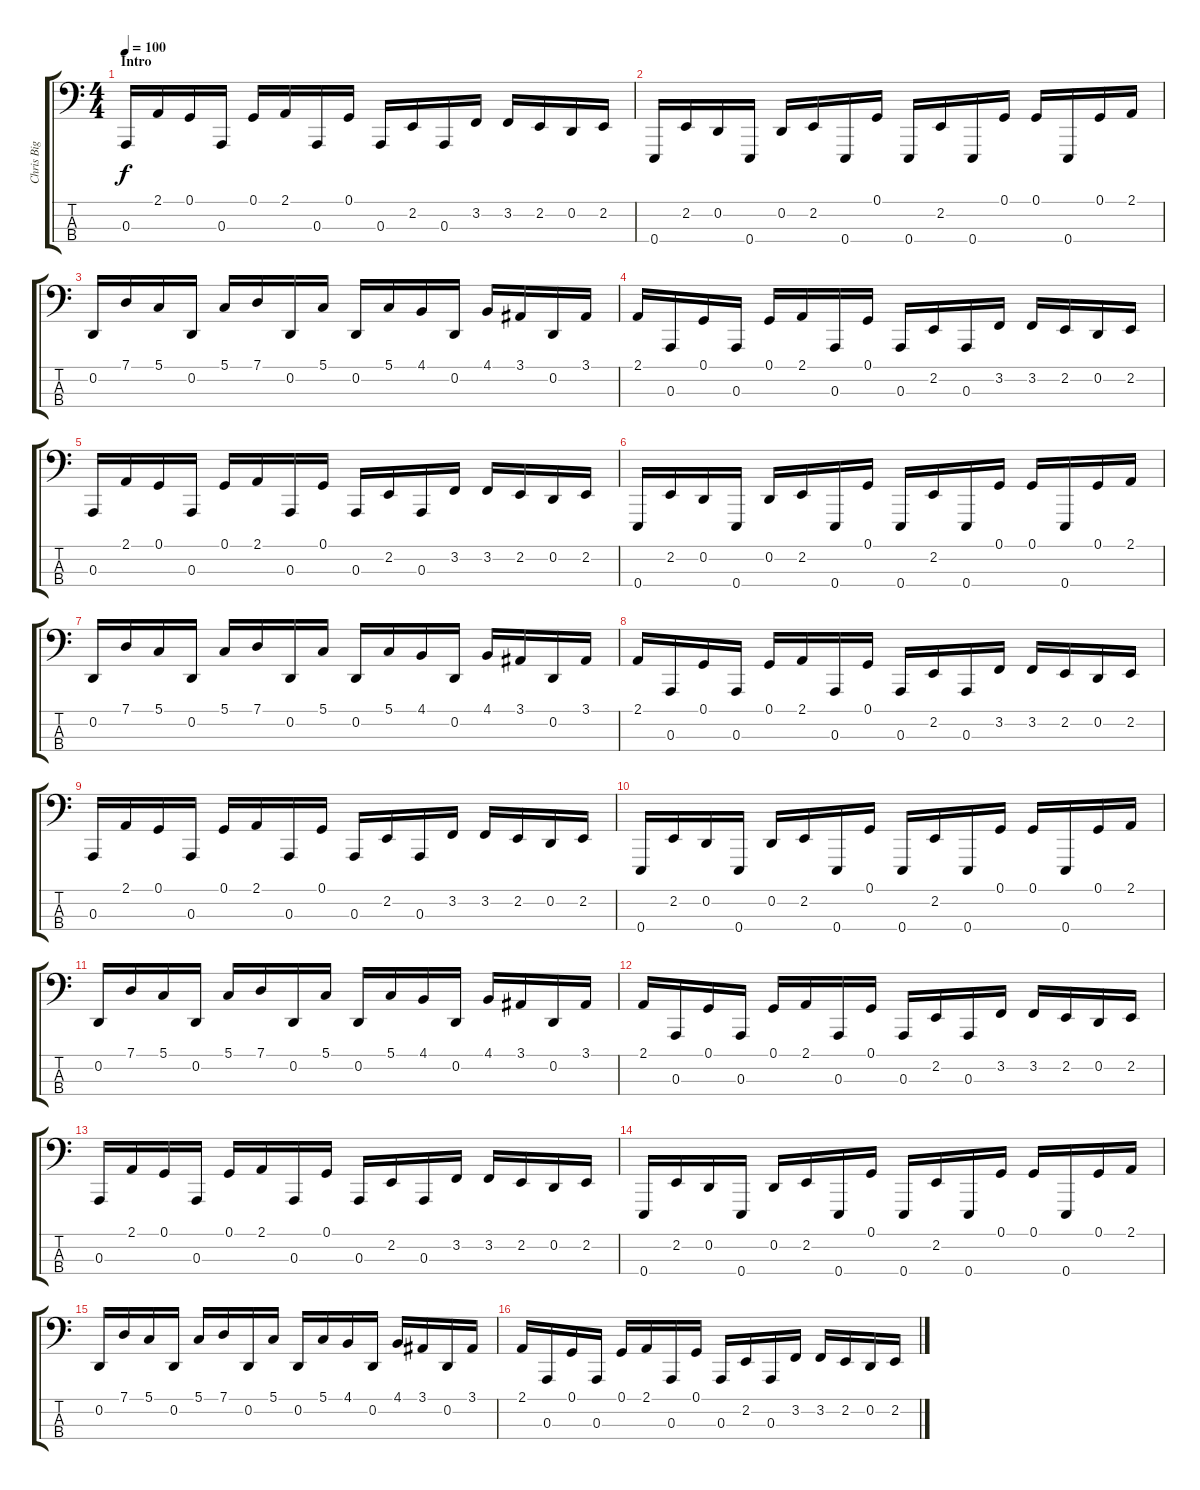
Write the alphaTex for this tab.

\track ("Chris Big Muff" "Chris Big ") {instrument synthbrass1}
\staff {score tabs}
\tuning (G2 D2 A1 E1) {hide}
\ts (4 4)
\section ("" "Intro")
\tempo 100
\clef f4
\ks c
0.3.16{dy f instrument synthbrass1} 2.1.16 0.1.16 0.3.16 0.1.16 2.1.16 0.3.16 0.1.16 0.3.16 2.2.16 0.3.16 3.2.16 3.2.16 2.2.16 0.2.16 2.2.16 |
0.4.16 2.2.16 0.2.16 0.4.16 0.2.16 2.2.16 0.4.16 0.1.16 0.4.16 2.2.16 0.4.16 0.1.16 0.1.16 0.4.16 0.1.16 2.1.16 |
0.2.16 7.1.16 5.1.16 0.2.16 5.1.16 7.1.16 0.2.16 5.1.16 0.2.16 5.1.16 4.1.16 0.2.16 4.1.16 3.1.16 0.2.16 3.1.16 |
2.1.16 0.3.16 0.1.16 0.3.16 0.1.16 2.1.16 0.3.16 0.1.16 0.3.16 2.2.16 0.3.16 3.2.16 3.2.16 2.2.16 0.2.16 2.2.16 |
0.3.16 2.1.16 0.1.16 0.3.16 0.1.16 2.1.16 0.3.16 0.1.16 0.3.16 2.2.16 0.3.16 3.2.16 3.2.16 2.2.16 0.2.16 2.2.16 |
0.4.16 2.2.16 0.2.16 0.4.16 0.2.16 2.2.16 0.4.16 0.1.16 0.4.16 2.2.16 0.4.16 0.1.16 0.1.16 0.4.16 0.1.16 2.1.16 |
0.2.16 7.1.16 5.1.16 0.2.16 5.1.16 7.1.16 0.2.16 5.1.16 0.2.16 5.1.16 4.1.16 0.2.16 4.1.16 3.1.16 0.2.16 3.1.16 |
2.1.16 0.3.16 0.1.16 0.3.16 0.1.16 2.1.16 0.3.16 0.1.16 0.3.16 2.2.16 0.3.16 3.2.16 3.2.16 2.2.16 0.2.16 2.2.16 |
0.3.16 2.1.16 0.1.16 0.3.16 0.1.16 2.1.16 0.3.16 0.1.16 0.3.16 2.2.16 0.3.16 3.2.16 3.2.16 2.2.16 0.2.16 2.2.16 |
0.4.16 2.2.16 0.2.16 0.4.16 0.2.16 2.2.16 0.4.16 0.1.16 0.4.16 2.2.16 0.4.16 0.1.16 0.1.16 0.4.16 0.1.16 2.1.16 |
0.2.16 7.1.16 5.1.16 0.2.16 5.1.16 7.1.16 0.2.16 5.1.16 0.2.16 5.1.16 4.1.16 0.2.16 4.1.16 3.1.16 0.2.16 3.1.16 |
2.1.16 0.3.16 0.1.16 0.3.16 0.1.16 2.1.16 0.3.16 0.1.16 0.3.16 2.2.16 0.3.16 3.2.16 3.2.16 2.2.16 0.2.16 2.2.16 |
0.3.16 2.1.16 0.1.16 0.3.16 0.1.16 2.1.16 0.3.16 0.1.16 0.3.16 2.2.16 0.3.16 3.2.16 3.2.16 2.2.16 0.2.16 2.2.16 |
0.4.16 2.2.16 0.2.16 0.4.16 0.2.16 2.2.16 0.4.16 0.1.16 0.4.16 2.2.16 0.4.16 0.1.16 0.1.16 0.4.16 0.1.16 2.1.16 |
0.2.16 7.1.16 5.1.16 0.2.16 5.1.16 7.1.16 0.2.16 5.1.16 0.2.16 5.1.16 4.1.16 0.2.16 4.1.16 3.1.16 0.2.16 3.1.16 |
2.1.16 0.3.16 0.1.16 0.3.16 0.1.16 2.1.16 0.3.16 0.1.16 0.3.16 2.2.16 0.3.16 3.2.16 3.2.16 2.2.16 0.2.16 2.2.16
